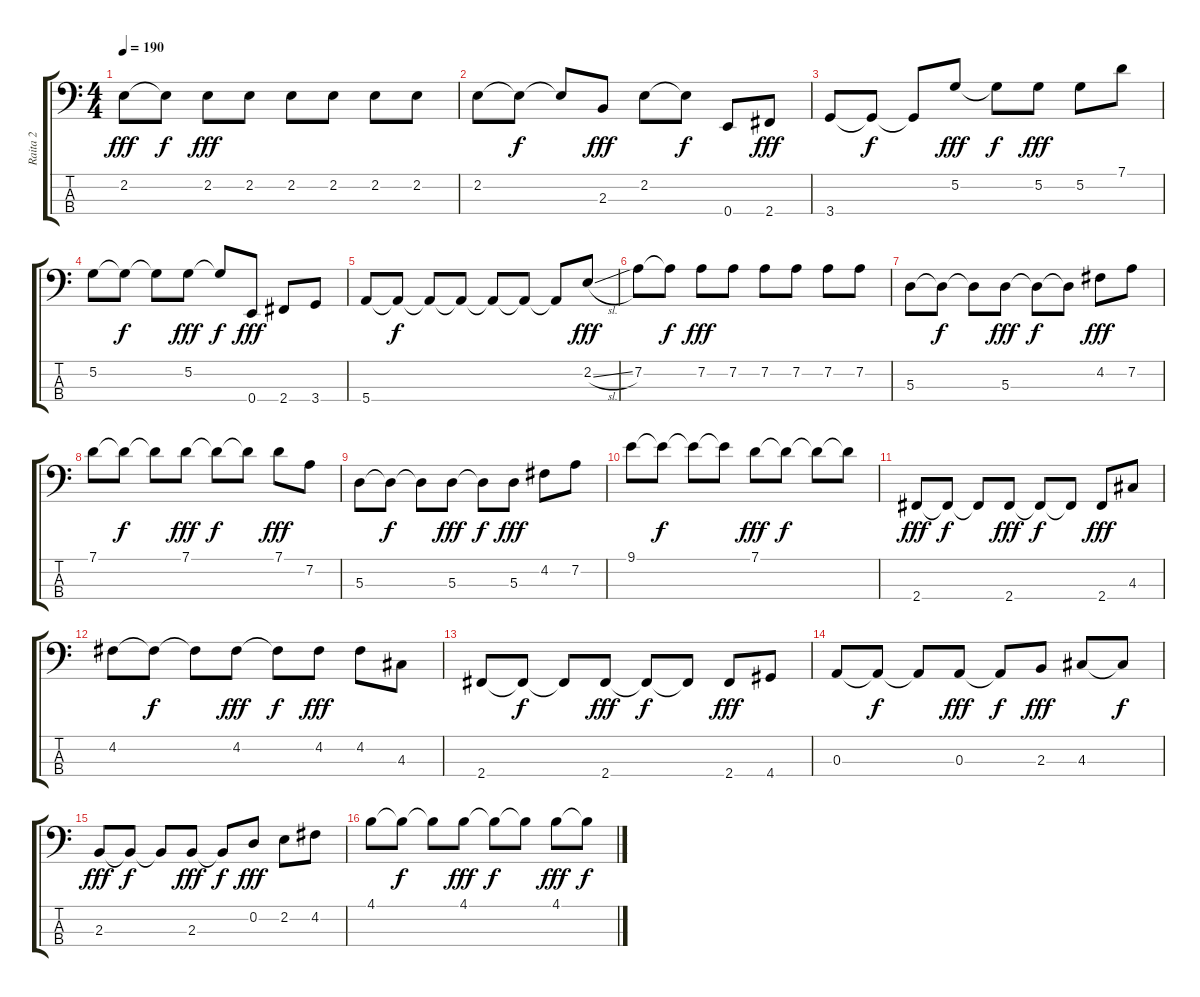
\track ("Raita 2" "Raita 2") {instrument electricbassfinger}
\staff {score tabs}
\tuning (G2 D2 A1 E1) {hide}
\ts (4 4)
\tempo 190
\clef f4
\ks c
2.2.8{dy fff} 2.2{t}.8{dy f} 2.2.8{dy fff} 2.2.8 2.2.8 2.2.8 2.2.8 2.2.8 |
2.2.8 2.2{t}.8{dy f} 2.2{t}.8 2.3.8{dy fff} 2.2.8 2.2{t}.8{dy f} 0.4.8 2.4.8{dy fff} |
3.4.8 3.4{t}.8{dy f} 3.4{t}.8 5.2.8{dy fff} 5.2{t}.8{dy f} 5.2.8{dy fff} 5.2.8 7.1.8 |
5.2.8 5.2{t}.8{dy f} 5.2{t}.8 5.2.8{dy fff} 5.2{t}.8{dy f} 0.4.8{dy fff} 2.4.8 3.4.8 |
5.4.8 5.4{t}.8{dy f} 5.4{t}.8 5.4{t}.8 5.4{t}.8 5.4{t}.8 5.4{t}.8 2.2{sl}.8{dy fff} |
7.2.8 7.2{t}.8{dy f} 7.2.8{dy fff} 7.2.8 7.2.8 7.2.8 7.2.8 7.2.8 |
5.3.8 5.3{t}.8{dy f} 5.3{t}.8 5.3.8{dy fff} 5.3{t}.8{dy f} 5.3{t}.8 4.2.8{dy fff} 7.2.8 |
7.1.8 7.1{t}.8{dy f} 7.1{t}.8 7.1.8{dy fff} 7.1{t}.8{dy f} 7.1{t}.8 7.1.8{dy fff} 7.2.8 |
5.3.8 5.3{t}.8{dy f} 5.3{t}.8 5.3.8{dy fff} 5.3{t}.8{dy f} 5.3.8{dy fff} 4.2.8 7.2.8 |
9.1.8 9.1{t}.8{dy f} 9.1{t}.8 9.1{t}.8 7.1.8{dy fff} 7.1{t}.8{dy f} 7.1{t}.8 7.1{t}.8 |
2.4.8{dy fff} 2.4{t}.8{dy f} 2.4{t}.8 2.4.8{dy fff} 2.4{t}.8{dy f} 2.4{t}.8 2.4.8{dy fff} 4.3.8 |
4.2.8 4.2{t}.8{dy f} 4.2{t}.8 4.2.8{dy fff} 4.2{t}.8{dy f} 4.2.8{dy fff} 4.2.8 4.3.8 |
2.4.8 2.4{t}.8{dy f} 2.4{t}.8 2.4.8{dy fff} 2.4{t}.8{dy f} 2.4{t}.8 2.4.8{dy fff} 4.4.8 |
0.3.8 0.3{t}.8{dy f} 0.3{t}.8 0.3.8{dy fff} 0.3{t}.8{dy f} 2.3.8{dy fff} 4.3.8 4.3{t}.8{dy f} |
2.3.8{dy fff} 2.3{t}.8{dy f} 2.3{t}.8 2.3.8{dy fff} 2.3{t}.8{dy f} 0.2.8{dy fff} 2.2.8 4.2.8 |
4.1.8 4.1{t}.8{dy f} 4.1{t}.8 4.1.8{dy fff} 4.1{t}.8{dy f} 4.1{t}.8 4.1.8{dy fff} 4.1{t}.8{dy f}
